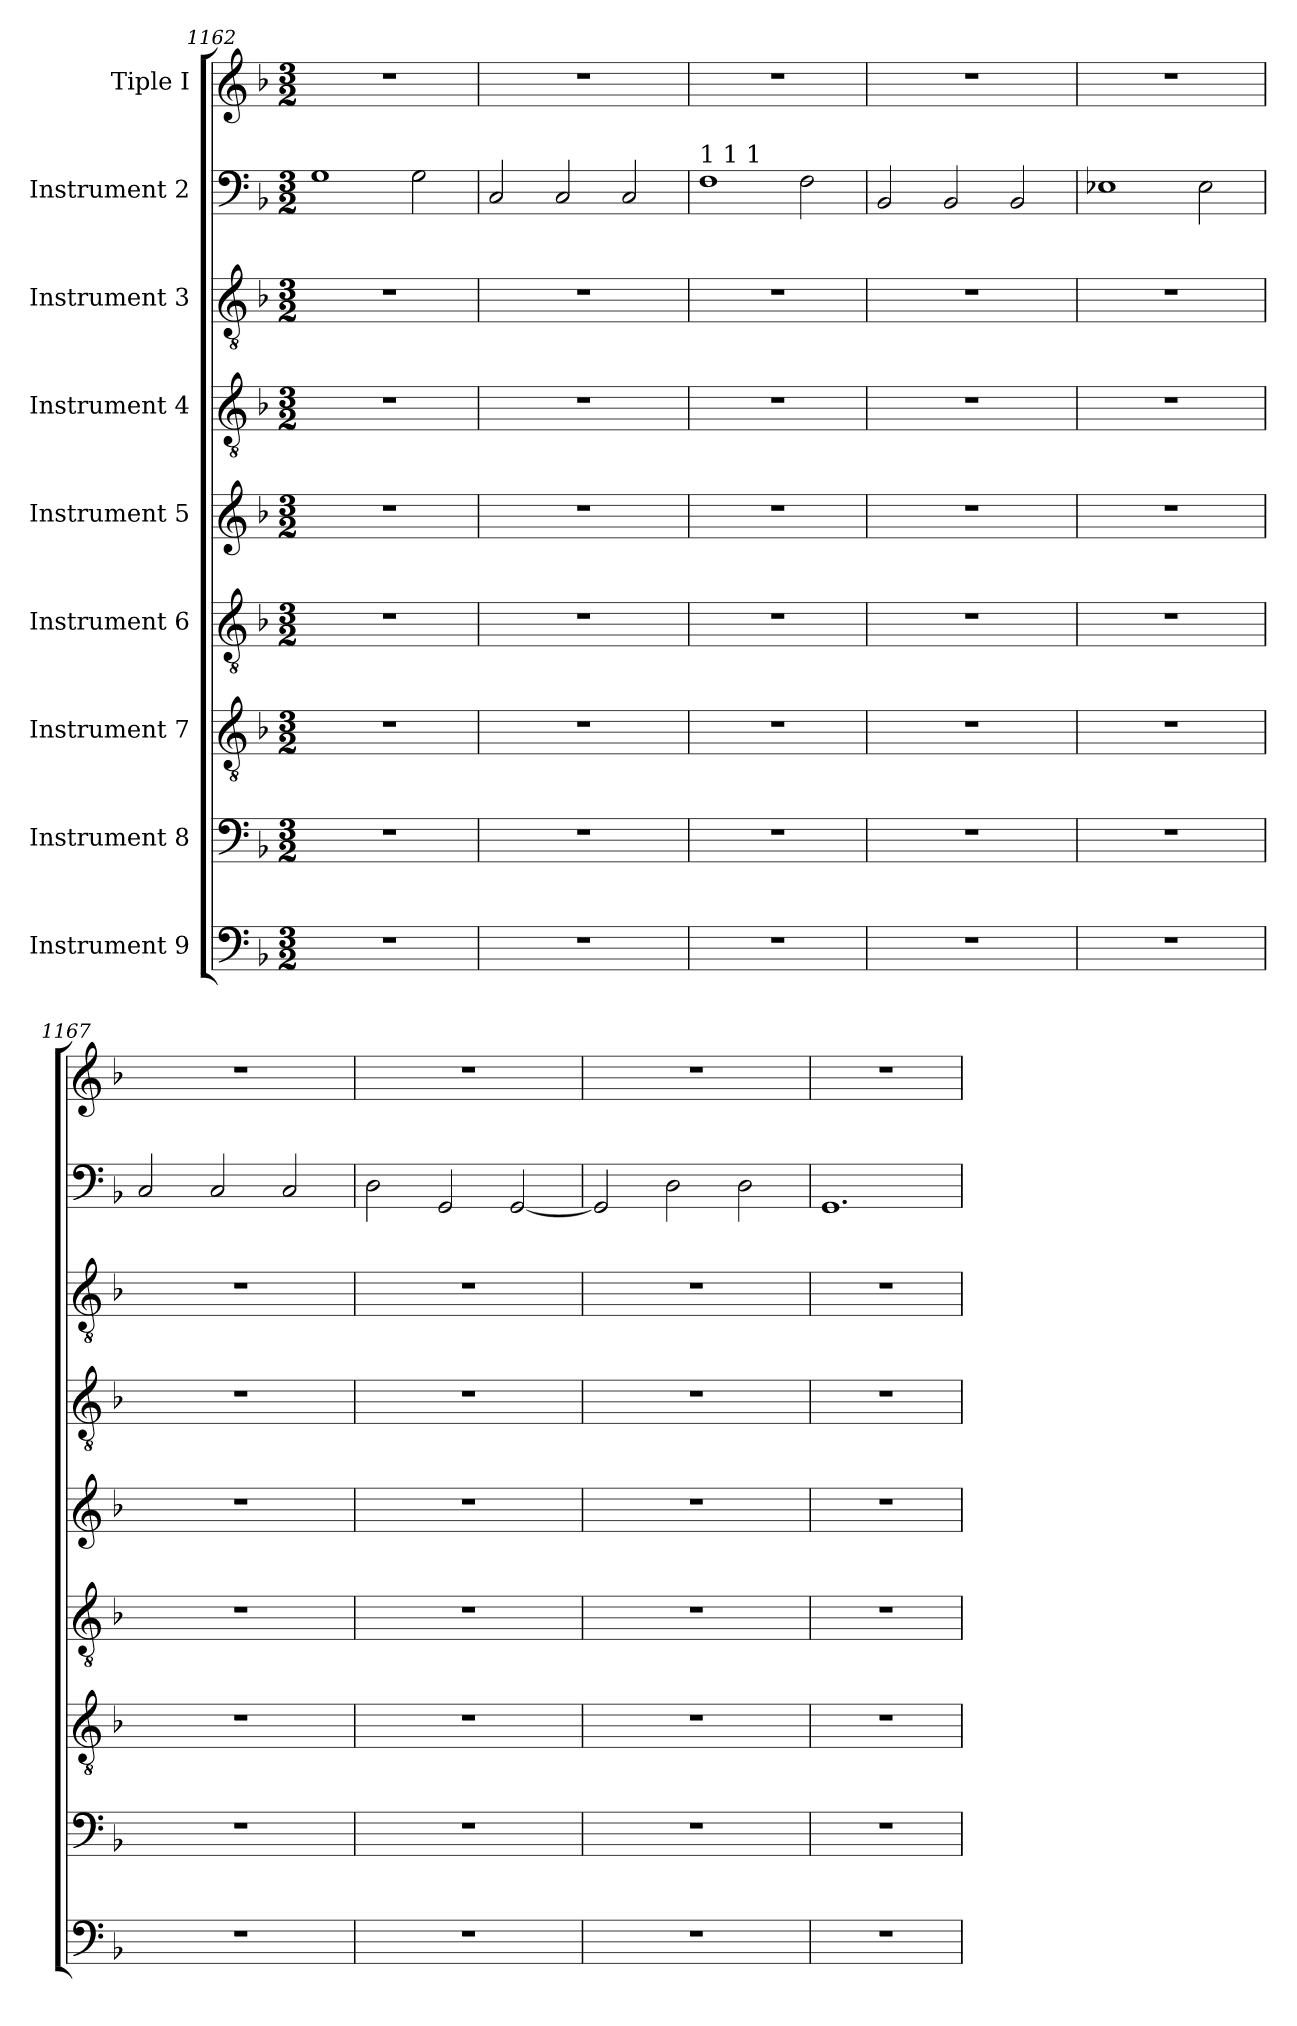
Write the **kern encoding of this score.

**kern	**kern	**kern	**kern	**kern	**kern	**kern	**kern	**text	**kern
*part9	*part8	*part7	*part6	*part5	*part4	*part3	*part2	*part2	*part1
*staff9	*staff8	*staff7	*staff6	*staff5	*staff4	*staff3	*staff2	*staff2	*staff1
*I"Instrument 9	*I"Instrument 8	*I"Instrument 7	*I"Instrument 6	*I"Instrument 5	*I"Instrument 4	*I"Instrument 3	*I"Instrument 2	*	*I"Tiple I
*clefF4	*clefF4	*clefGv2	*clefGv2	*clefG2	*clefGv2	*clefGv2	*clefF4	*	*clefG2
*k[b-]	*k[b-]	*k[b-]	*k[b-]	*k[b-]	*k[b-]	*k[b-]	*k[b-]	*	*k[b-]
*F:	*F:	*F:	*F:	*F:	*F:	*F:	*F:	*	*F:
*M3/2	*M3/2	*M3/2	*M3/2	*M3/2	*M3/2	*M3/2	*M3/2	*	*M3/2
=1162	=1162	=1162	=1162	=1162	=1162	=1162	=1162	=1162	=1162
!	!	!	!	!	!	!	!	!LO:LY:b:cj	!
1.r	1.r	1.r	1.r	1.r	1.r	1.r	1G	.	1.r
!	!	!	!	!	!	!	!	!LO:LY:b:cj	!
.	.	.	.	.	.	.	2G\	.	.
=1163	=1163	=1163	=1163	=1163	=1163	=1163	=1163	=1163	=1163
!	!	!	!	!	!	!	!	!LO:LY:b:cj	!
1.r	1.r	1.r	1.r	1.r	1.r	1.r	2C/	.	1.r
!	!	!	!	!	!	!	!	!LO:LY:b:cj	!
.	.	.	.	.	.	.	2C/	.	.
!	!	!	!	!	!	!	!	!LO:LY:b:cj	!
.	.	.	.	.	.	.	2C/	.	.
!!LO:LB:g=z
=1164	=1164	=1164	=1164	=1164	=1164	=1164	=1164	=1164	=1164
!	!	!	!	!	!	!	!LO:TX:a:t=1 1 1	!	!
!	!	!	!	!	!	!	!	!LO:LY:b:cj	!
1.r	1.r	1.r	1.r	1.r	1.r	1.r	1F	.	1.r
!	!	!	!	!	!	!	!	!LO:LY:b:cj	!
.	.	.	.	.	.	.	2F\	.	.
=1165	=1165	=1165	=1165	=1165	=1165	=1165	=1165	=1165	=1165
!	!	!	!	!	!	!	!	!LO:LY:b:cj	!
1.r	1.r	1.r	1.r	1.r	1.r	1.r	2BB-/	.	1.r
!	!	!	!	!	!	!	!	!LO:LY:b:cj	!
.	.	.	.	.	.	.	2BB-/	.	.
!	!	!	!	!	!	!	!	!LO:LY:b:cj	!
.	.	.	.	.	.	.	2BB-/	.	.
=1166	=1166	=1166	=1166	=1166	=1166	=1166	=1166	=1166	=1166
!	!	!	!	!	!	!	!	!LO:LY:b:cj	!
1.r	1.r	1.r	1.r	1.r	1.r	1.r	1E-X	.	1.r
!	!	!	!	!	!	!	!	!LO:LY:b:cj	!
.	.	.	.	.	.	.	2E-\	.	.
=1167	=1167	=1167	=1167	=1167	=1167	=1167	=1167	=1167	=1167
!	!	!	!	!	!	!	!	!LO:LY:b:cj	!
1.r	1.r	1.r	1.r	1.r	1.r	1.r	2C/	.	1.r
!	!	!	!	!	!	!	!	!LO:LY:b:cj	!
.	.	.	.	.	.	.	2C/	.	.
!	!	!	!	!	!	!	!	!LO:LY:b:cj	!
.	.	.	.	.	.	.	2C/	.	.
=1168	=1168	=1168	=1168	=1168	=1168	=1168	=1168	=1168	=1168
!	!	!	!	!	!	!	!	!LO:LY:b:cj	!
1.r	1.r	1.r	1.r	1.r	1.r	1.r	2D\	.	1.r
!	!	!	!	!	!	!	!	!LO:LY:b:cj	!
.	.	.	.	.	.	.	2GG/	.	.
!	!	!	!	!	!	!	!	!LO:LY:b:cj	!
.	.	.	.	.	.	.	[<2GG/	.	.
=1169	=1169	=1169	=1169	=1169	=1169	=1169	=1169	=1169	=1169
!	!	!	!	!	!	!	!	!LO:LY:b:cj	!
1.r	1.r	1.r	1.r	1.r	1.r	1.r	2GG/]	.	1.r
!	!	!	!	!	!	!	!	!LO:LY:b:cj	!
.	.	.	.	.	.	.	2D\	.	.
!	!	!	!	!	!	!	!	!LO:LY:b:cj	!
.	.	.	.	.	.	.	2D\	.	.
=1170	=1170	=1170	=1170	=1170	=1170	=1170	=1170	=1170	=1170
!	!	!	!	!	!	!	!	!LO:LY:b:cj	!
1.r	1.r	1.r	1.r	1.r	1.r	1.r	1.GG	.	1.r
=	=	=	=	=	=	=	=	=	=
*-	*-	*-	*-	*-	*-	*-	*-	*-	*-
